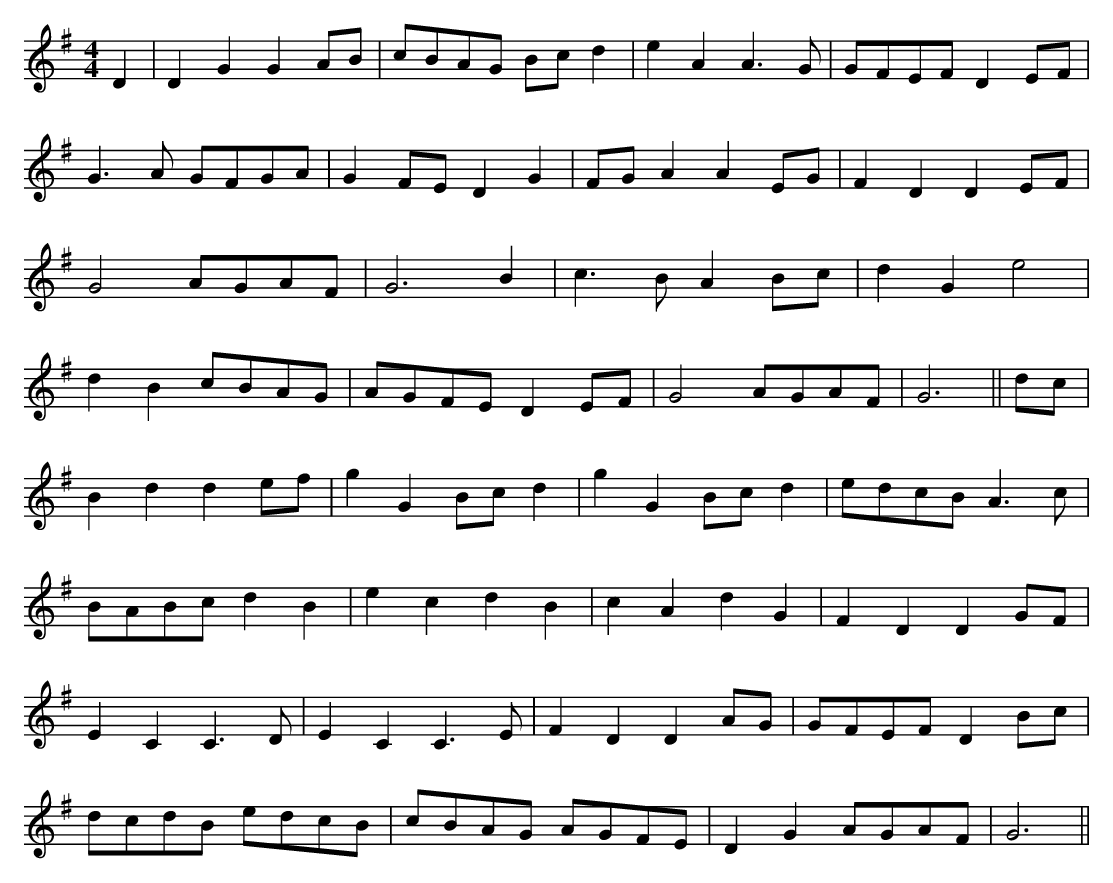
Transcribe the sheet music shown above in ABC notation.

X:1
M:4/4
K:G
D2|D2G2 G2AB|cBAG Bcd2|e2A2 A3G|GFEF D2EF|
G3A GFGA|G2FE D2G2|FGA2 A2EG|F2D2 D2EF|
G4 AGAF|G6 B2|c3B A2Bc|d2G2 e4|
d2B2 cBAG|AGFE D2EF|G4 AGAF|G6||dc|
B2d2 d2ef|g2G2 Bcd2|g2G2 Bcd2|edcB A3c|
BABc d2B2|e2c2 d2B2|c2A2 d2G2|F2D2 D2GF|
E2C2 C3D|E2C2 C3E|F2D2 D2AG|GFEF D2Bc|
dcdB edcB|cBAG AGFE|D2G2 AGAF|G6||
